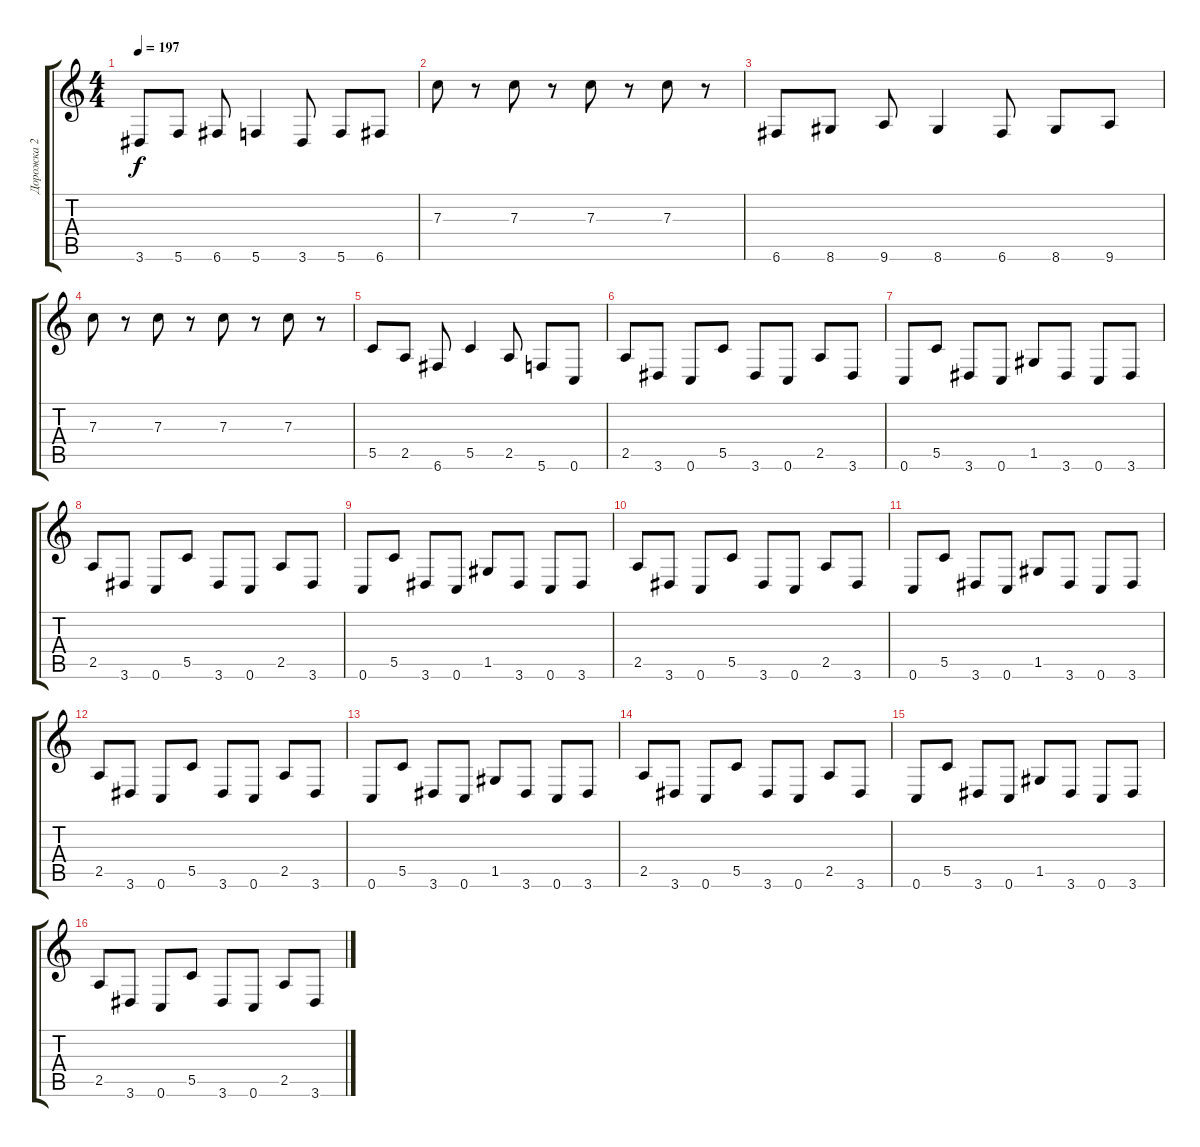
\track ("Дорожка 2" "Дорожка 2") {instrument distortionguitar}
\staff {score tabs}
\tuning (D4 A3 F3 C3 G2 C2) {hide}
\ts (4 4)
\tempo 197
\clef g2
\ks c
3.6.8{dy f} 5.6.8 6.6.8 5.6.4 3.6.8 5.6.8 6.6.8 |
7.3.8 r.8 7.3.8 r.8 7.3.8 r.8 7.3.8 r.8 |
6.6.8 8.6.8 9.6.8 8.6.4 6.6.8 8.6.8 9.6.8 |
7.3.8 r.8 7.3.8 r.8 7.3.8 r.8 7.3.8 r.8 |
5.5.8 2.5.8 6.6.8 5.5.4 2.5.8 5.6.8 0.6.8 |
2.5.8 3.6.8 0.6.8 5.5.8 3.6.8 0.6.8 2.5.8 3.6.8 |
0.6.8 5.5.8 3.6.8 0.6.8 1.5.8 3.6.8 0.6.8 3.6.8 |
2.5.8 3.6.8 0.6.8 5.5.8 3.6.8 0.6.8 2.5.8 3.6.8 |
0.6.8 5.5.8 3.6.8 0.6.8 1.5.8 3.6.8 0.6.8 3.6.8 |
2.5.8 3.6.8 0.6.8 5.5.8 3.6.8 0.6.8 2.5.8 3.6.8 |
0.6.8 5.5.8 3.6.8 0.6.8 1.5.8 3.6.8 0.6.8 3.6.8 |
2.5.8 3.6.8 0.6.8 5.5.8 3.6.8 0.6.8 2.5.8 3.6.8 |
0.6.8 5.5.8 3.6.8 0.6.8 1.5.8 3.6.8 0.6.8 3.6.8 |
2.5.8 3.6.8 0.6.8 5.5.8 3.6.8 0.6.8 2.5.8 3.6.8 |
0.6.8 5.5.8 3.6.8 0.6.8 1.5.8 3.6.8 0.6.8 3.6.8 |
2.5.8 3.6.8 0.6.8 5.5.8 3.6.8 0.6.8 2.5.8 3.6.8
